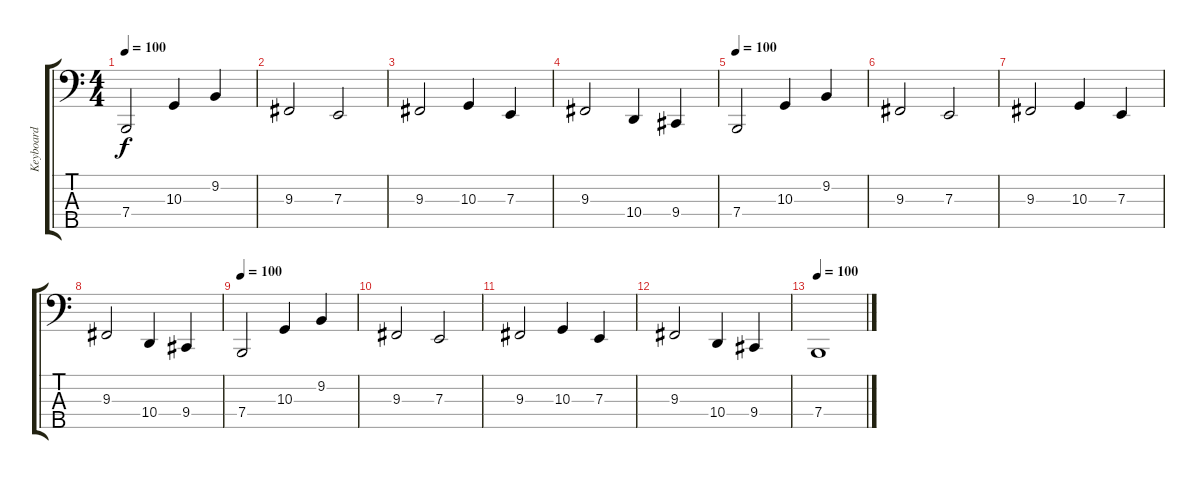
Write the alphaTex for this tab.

\track ("Keyboard" "Keyboard") {instrument acousticgrandpiano}
\staff {score tabs}
\tuning (G2 D2 A1 E1 B0) {hide}
\ts (4 4)
\tempo 100
\clef f4
\ks c
7.4.2{dy f} 10.3.4 9.2.4 |
9.3.2 7.3.2 |
9.3.2 10.3.4 7.3.4 |
9.3.2 10.4.4 9.4.4 |
\tempo 100
7.4.2 10.3.4 9.2.4 |
9.3.2 7.3.2 |
9.3.2 10.3.4 7.3.4 |
9.3.2 10.4.4 9.4.4 |
\tempo 100
7.4.2 10.3.4 9.2.4 |
9.3.2 7.3.2 |
9.3.2 10.3.4 7.3.4 |
9.3.2 10.4.4 9.4.4 |
\tempo 100
7.4.1
